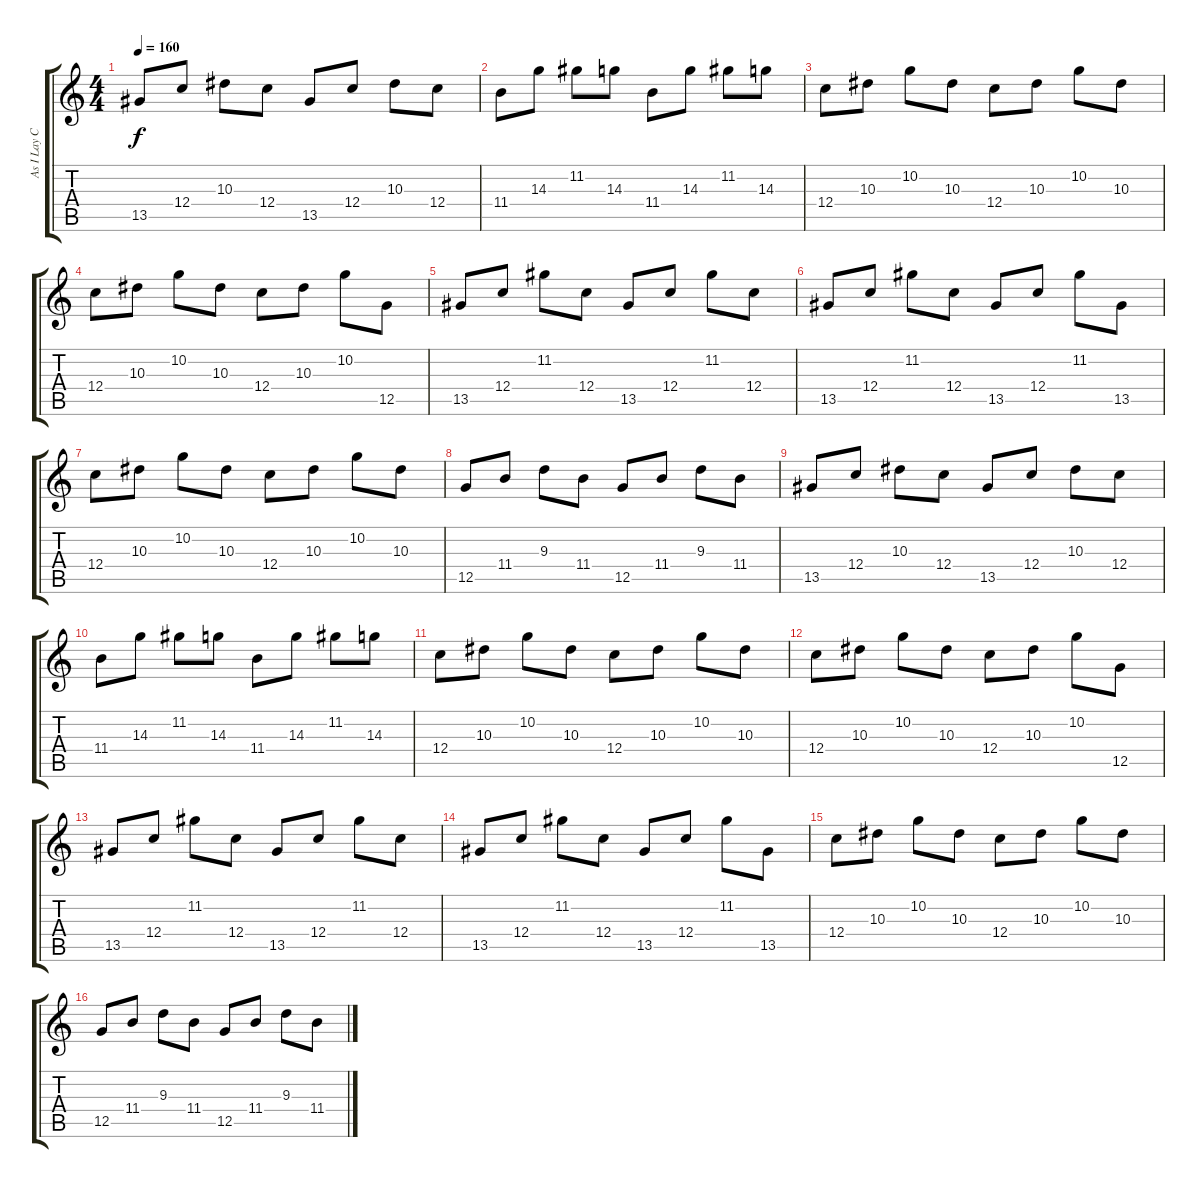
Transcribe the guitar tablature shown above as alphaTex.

\track ("As I Lay Curtis" "As I Lay C") {instrument overdrivenguitar}
\staff {score tabs}
\tuning (D4 A3 F3 C3 G2 C2) {hide}
\ts (4 4)
\tempo 160
\clef g2
\ks c
13.5.8{dy f} 12.4.8 10.3.8 12.4.8 13.5.8 12.4.8 10.3.8 12.4.8 |
11.4.8 14.3.8 11.2.8 14.3.8 11.4.8 14.3.8 11.2.8 14.3.8 |
12.4.8 10.3.8 10.2.8 10.3.8 12.4.8 10.3.8 10.2.8 10.3.8 |
12.4.8 10.3.8 10.2.8 10.3.8 12.4.8 10.3.8 10.2.8 12.5.8 |
13.5.8 12.4.8 11.2.8 12.4.8 13.5.8 12.4.8 11.2.8 12.4.8 |
13.5.8 12.4.8 11.2.8 12.4.8 13.5.8 12.4.8 11.2.8 13.5.8 |
12.4.8 10.3.8 10.2.8 10.3.8 12.4.8 10.3.8 10.2.8 10.3.8 |
12.5.8 11.4.8 9.3.8 11.4.8 12.5.8 11.4.8 9.3.8 11.4.8 |
13.5.8 12.4.8 10.3.8 12.4.8 13.5.8 12.4.8 10.3.8 12.4.8 |
11.4.8 14.3.8 11.2.8 14.3.8 11.4.8 14.3.8 11.2.8 14.3.8 |
12.4.8 10.3.8 10.2.8 10.3.8 12.4.8 10.3.8 10.2.8 10.3.8 |
12.4.8 10.3.8 10.2.8 10.3.8 12.4.8 10.3.8 10.2.8 12.5.8 |
13.5.8 12.4.8 11.2.8 12.4.8 13.5.8 12.4.8 11.2.8 12.4.8 |
13.5.8 12.4.8 11.2.8 12.4.8 13.5.8 12.4.8 11.2.8 13.5.8 |
12.4.8 10.3.8 10.2.8 10.3.8 12.4.8 10.3.8 10.2.8 10.3.8 |
12.5.8 11.4.8 9.3.8 11.4.8 12.5.8 11.4.8 9.3.8 11.4.8
